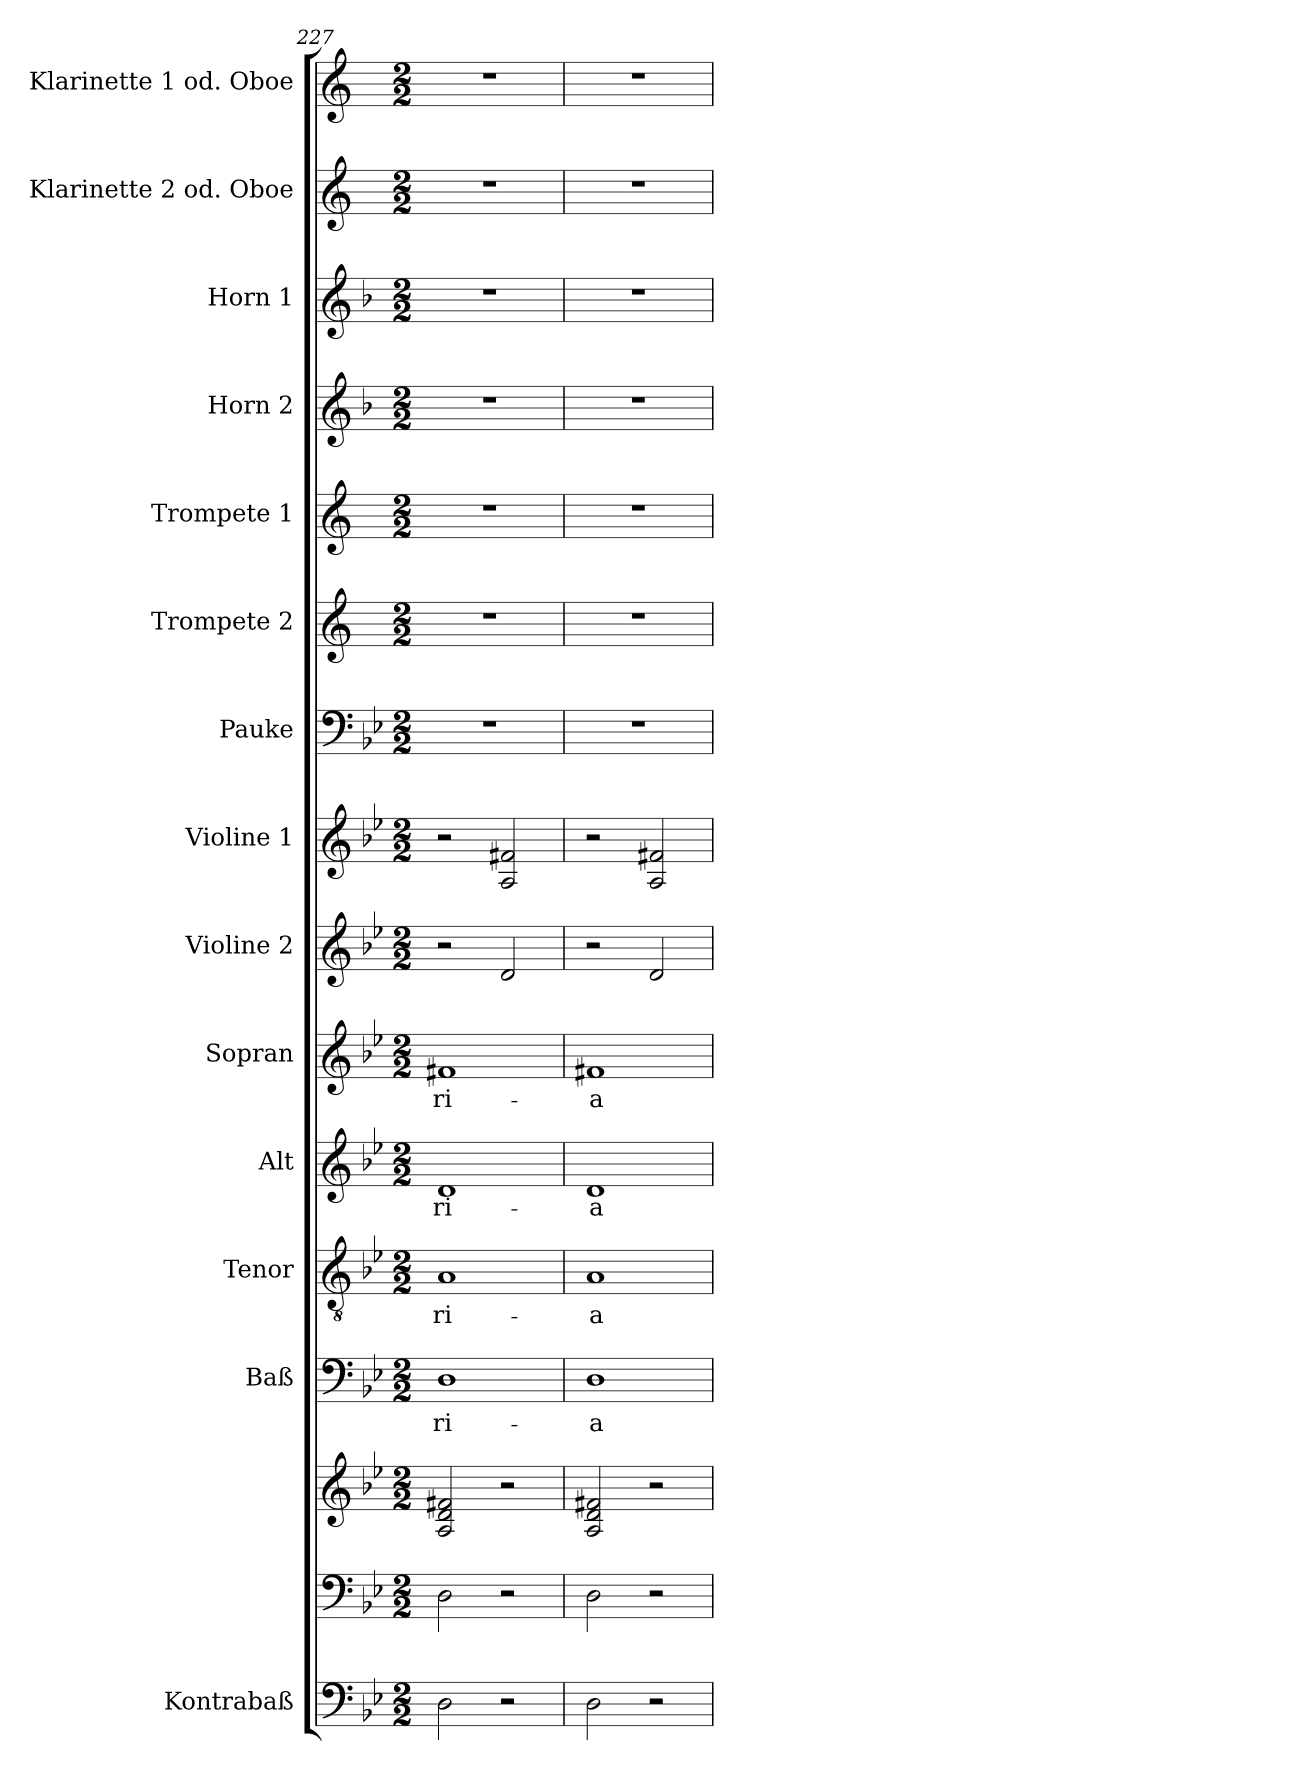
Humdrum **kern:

**kern	**kern	**kern	**kern	**text	**kern	**text	**kern	**text	**kern	**text	**kern	**kern	**kern	**kern	**kern	**kern	**kern	**kern	**kern
*part15	*part14	*part14	*part13	*part13	*part12	*part12	*part11	*part11	*part10	*part10	*part9	*part8	*part7	*part6	*part5	*part4	*part3	*part2	*part1
*staff16	*staff15	*staff14	*staff13	*staff13	*staff12	*staff12	*staff11	*staff11	*staff10	*staff10	*staff9	*staff8	*staff7	*staff6	*staff5	*staff4	*staff3	*staff2	*staff1
*I"Kontrabaß	*	*	*I"Baß	*	*I"Tenor	*	*I"Alt	*	*I"Sopran	*	*I"Violine 2	*I"Violine 1	*I"Pauke	*I"Trompete 2	*I"Trompete 1	*I"Horn 2	*I"Horn 1	*I"Klarinette 2 od. Oboe	*I"Klarinette 1 od. Oboe
*	*	*	*	*	*	*	*	*	*	*	*	*	*	*I'Tpt	*I'Tpt	*I'Hn	*I'Hn	*	*
!!LO:PB:g=z
*clefF4	*clefF4	*clefG2	*clefF4	*	*clefGv2	*	*clefG2	*	*clefG2	*	*clefG2	*clefG2	*clefF4	*clefG2	*clefG2	*clefG2	*clefG2	*clefG2	*clefG2
*ITrd7c12	*	*	*	*	*	*	*	*	*	*	*	*	*	*ITrd1c2	*ITrd1c2	*ITrd4c7	*ITrd4c7	*ITrd1c2	*ITrd1c2
*k[b-e-]	*k[b-e-]	*k[b-e-]	*k[b-e-]	*	*k[b-e-]	*	*k[b-e-]	*	*k[b-e-]	*	*k[b-e-]	*k[b-e-]	*k[b-e-]	*k[b-e-]	*k[b-e-]	*k[b-e-]	*k[b-e-]	*k[b-e-]	*k[b-e-]
*B-:	*B-:	*B-:	*B-:	*	*B-:	*	*B-:	*	*B-:	*	*B-:	*B-:	*B-:	*B-:	*B-:	*B-:	*B-:	*B-:	*B-:
*M2/2	*M2/2	*M2/2	*M2/2	*	*M2/2	*	*M2/2	*	*M2/2	*	*M2/2	*M2/2	*M2/2	*M2/2	*M2/2	*M2/2	*M2/2	*M2/2	*M2/2
=227	=227	=227	=227	=227	=227	=227	=227	=227	=227	=227	=227	=227	=227	=227	=227	=227	=227	=227	=227
!	!	!	!	!LO:LY:b	!	!LO:LY:b	!	!LO:LY:b	!	!LO:LY:b	!	!	!	!	!	!	!	!	!
2DD\	2D\	2A/ 2d/ 2f#X/	1D	-ri-	1A	-ri-	1d	-ri-	1f#X	-ri-	2r	2r	1r	1r	1r	1r	1r	1r	1r
2r	2r	2r	.	.	.	.	.	.	.	.	2d/	2A/ 2f#X/	.	.	.	.	.	.	.
=228	=228	=228	=228	=228	=228	=228	=228	=228	=228	=228	=228	=228	=228	=228	=228	=228	=228	=228	=228
!	!	!	!	!LO:LY:b	!	!LO:LY:b	!	!LO:LY:b	!	!LO:LY:b	!	!	!	!	!	!	!	!	!
2DD\	2D\	2A/ 2d/ 2f#X/	1D	-a	1A	-a	1d	-a	1f#X	-a	2r	2r	1r	1r	1r	1r	1r	1r	1r
2r	2r	2r	.	.	.	.	.	.	.	.	2d/	2A/ 2f#X/	.	.	.	.	.	.	.
=	=	=	=	=	=	=	=	=	=	=	=	=	=	=	=	=	=	=	=
*-	*-	*-	*-	*-	*-	*-	*-	*-	*-	*-	*-	*-	*-	*-	*-	*-	*-	*-	*-
